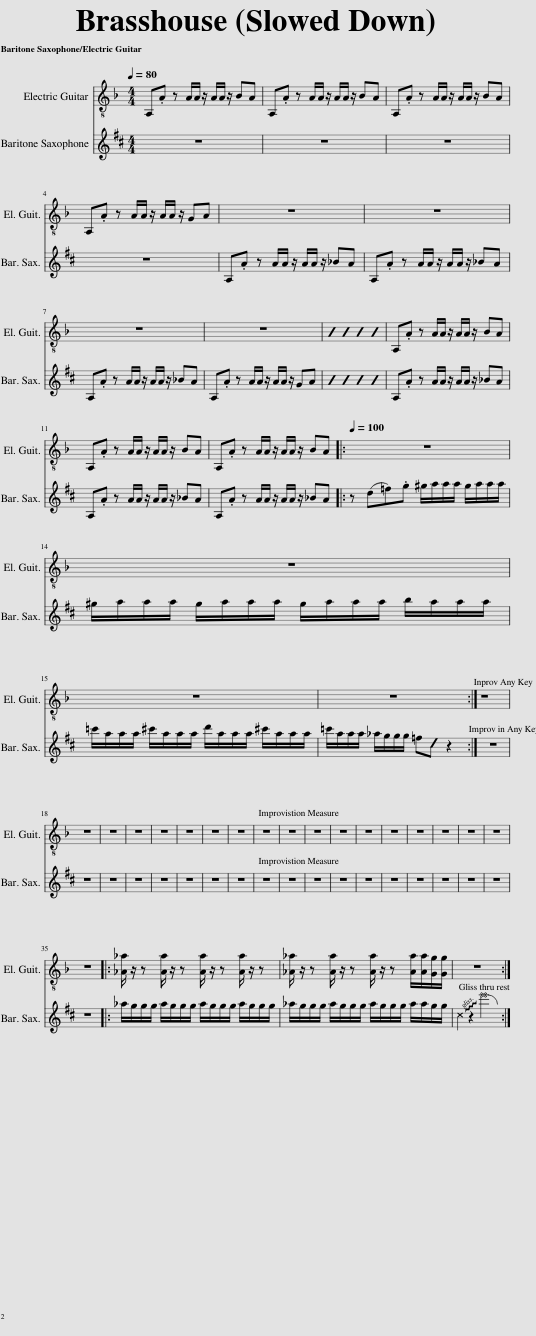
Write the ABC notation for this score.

X:1
%%score 1 2
L:1/8
Q:1/4=80
M:4/4
I:linebreak $
K:F
U:s=!stemless!
V:1 treble-8
V:2 treble transpose=-21
V:1
 A,.A z A/A/ z/ A/A/ z/ BA | A,.A z A/A/ z/ A/A/ z/ BA | A,.A z A/A/ z/ A/A/ z/ BA |$ A,.A z A/A/ z/ A/A/ z/ GA | z8 | %5
 z8 |$ z8 | z8 | sB2 sB2 sB2 sB2 | A,.A z A/A/ z/ A/A/ z/ BA |$ %10
 A,.A z A/A/ z/ A/A/ z/ BA | A,.A z A/A/ z/ A/A/ z/ BA |:[Q:1/4=100] z8 |$ z8 |$ z8 | %15
 z8 :| z8 |$ z8 | z8 | z8 | %20
 z8 | z8 | z8 | z8 | z8 | %25
 z8 | z8 | z8 | z8 | z8 | %30
 z8 | z8 | z8 | z8 |$ z8 |: %35
 [_A_a]/ z/ z [Aa]/ z/ z [Aa]/ z/ z [Aa]/ z/ z | [_A_a]/ z/ z [Aa]/ z/ z [Aa]/ z/ z [Aa]/[Aa]/[Gg]/[Gg]/ | z8 :| %38
V:2
[K:D] z8 | z8 | z8 |$ z8 | A,.A z A/A/ z/ A/A/ z/ _BA | %5
 A,.A z A/A/ z/ A/A/ z/ _BA |$ A,.A z A/A/ z/ A/A/ z/ _BA | A,.A z A/A/ z/ A/A/ z/ GA | sB2 sB2 sB2 sB2 | A,.A z A/A/ z/ A/A/ z/ _BA |$ %10
 A,.A z A/A/ z/ A/A/ z/ _BA | A,.A z A/A/ z/ A/A/ z/ _BA |: z (d=f).g ^g/a/a/a/ g/a/a/a/ |$ ^g/a/a/a/ g/a/a/a/ g/a/a/a/ b/a/a/a/ |$ =c'/a/a/a/ ^c'/a/a/a/ d'/a/a/a/ ^c'/a/a/a/ | %15
 =c'/a/a/a/ _a/g/g/g/ =fd z2 :| z8 |$ z8 | z8 | z8 | %20
 z8 | z8 | z8 | z8 | z8 | %25
 z8 | z8 | z8 | z8 | z8 | %30
 z8 | z8 | z8 | z8 |$ z8 |: %35
 _a/g/g/g/ a/g/g/g/ a/g/g/g/ a/g/g/g/ | _a/g/g/g/ a/g/g/g/ a/g/g/g/ a/a/g/g/ | !~(!c2 z2 !~)!e'4 :| %38
